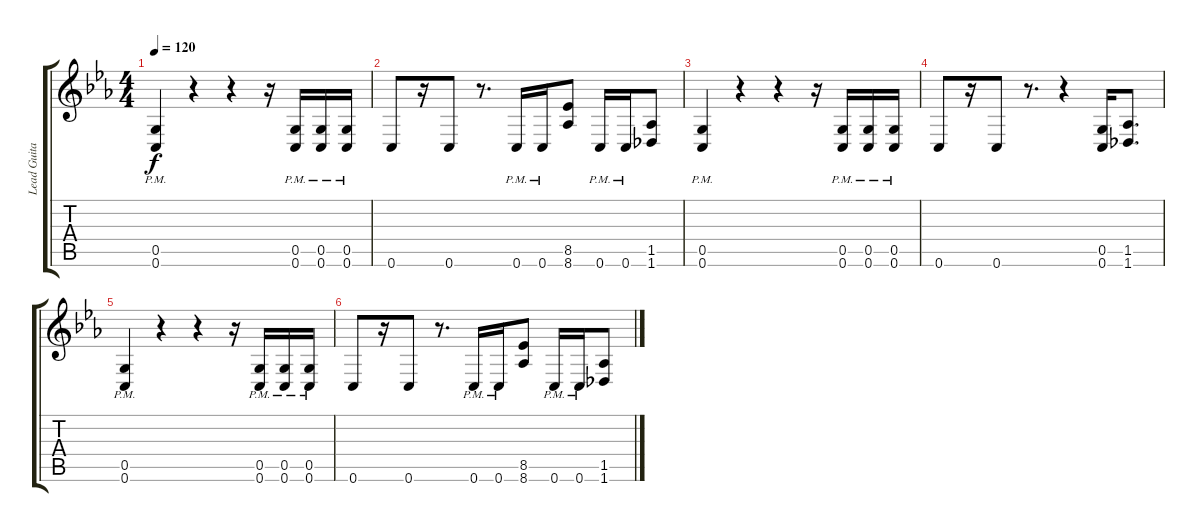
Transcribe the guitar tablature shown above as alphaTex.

\track ("Lead Guitar" "Lead Guita") {instrument distortionguitar}
\staff {score tabs}
\tuning (D4 A3 F3 C3 G2 C2) {hide}
\ts (4 4)
\tempo 120
\clef g2
\ks cminor
(0.5{pm} 0.6{pm}).4{dy f} r.4 r.4 r.16 (0.5{pm} 0.6{pm}).16 (0.5{pm} 0.6{pm}).16 (0.5{pm} 0.6{pm}).16 |
0.6.8 r.16 0.6.8 r.8{d} 0.6{pm}.16 0.6{pm}.16 (8.5 8.6).8 0.6{pm}.16 0.6{pm}.16 (1.5 1.6).8 |
(0.5{pm} 0.6{pm}).4 r.4 r.4 r.16 (0.5{pm} 0.6{pm}).16 (0.5{pm} 0.6{pm}).16 (0.5{pm} 0.6{pm}).16 |
0.6.8 r.16 0.6.8 r.8{d} r.4 (0.5 0.6).16 (1.5 1.6).8{d} |
(0.5{pm} 0.6{pm}).4 r.4 r.4 r.16 (0.5{pm} 0.6{pm}).16 (0.5{pm} 0.6{pm}).16 (0.5{pm} 0.6{pm}).16 |
0.6.8 r.16 0.6.8 r.8{d} 0.6{pm}.16 0.6{pm}.16 (8.5 8.6).8 0.6{pm}.16 0.6{pm}.16 (1.5 1.6).8
